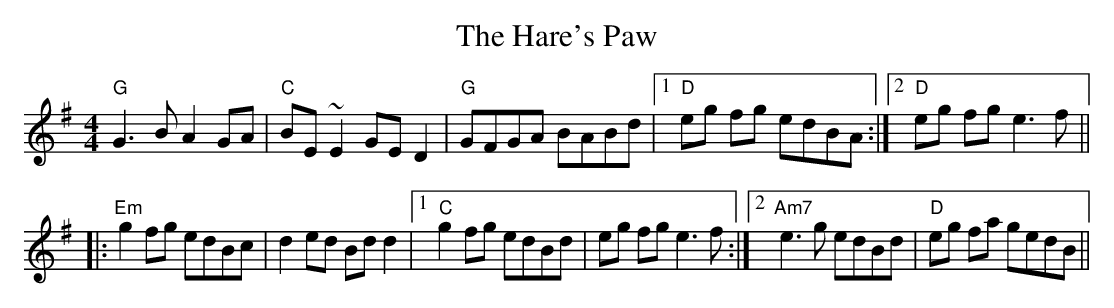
X:1
T: The Hare's Paw
M: 4/4
L: 1/8
K: Gmaj
"G"G3 B A2GA|"C"BE~E2 GED2|"G"GFGA BABd|1 "D"eg fg edBA:|2 "D"eg fg e3 f||
|:"Em"g2 fg edBc|d2 ed Bd d2 |1 "C"g2fg edBd|eg fg e3 f:|2 "Am7"e3 g edBd| "D"eg fa gedB||
